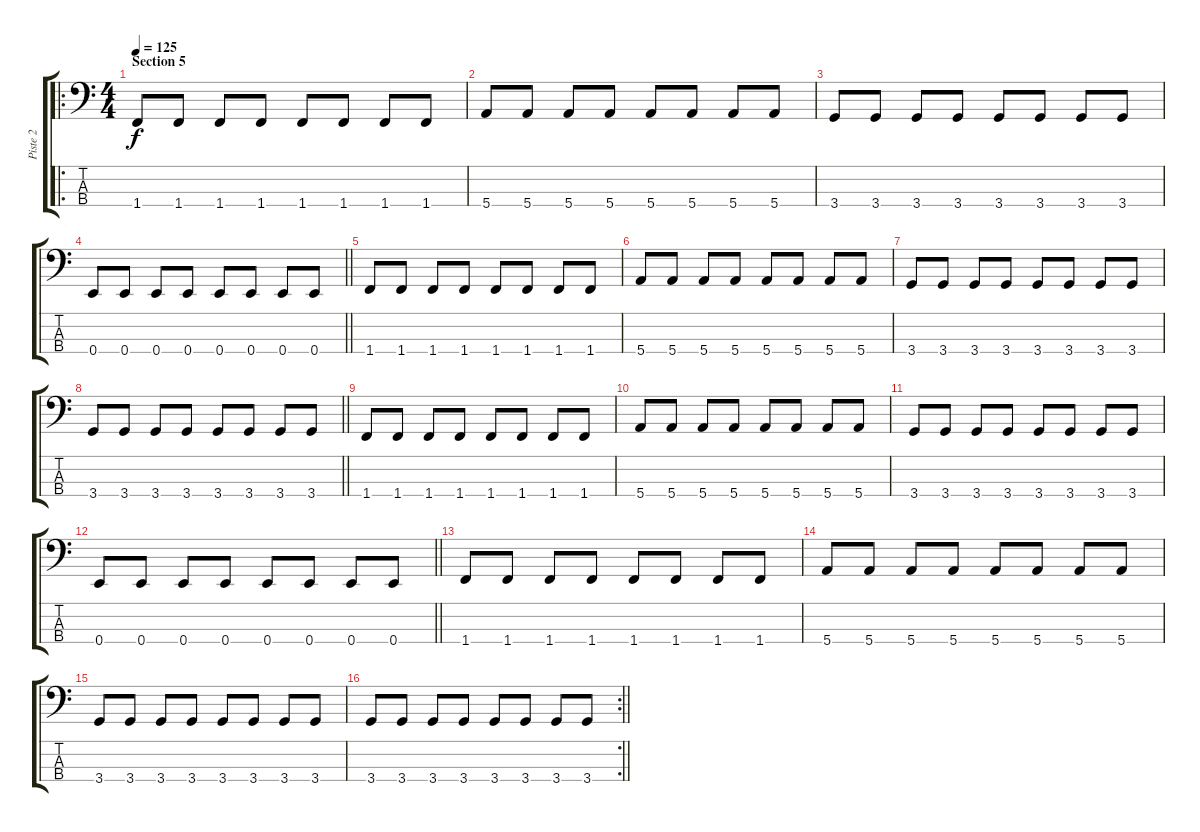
\track ("Piste 2" "Piste 2") {instrument electricbassfinger}
\staff {score tabs}
\tuning (G2 D2 A1 E1) {hide}
\ro
\ts (4 4)
\section ("" "Section 5")
\tempo 125
\clef f4
\ks c
1.4.8{dy f} 1.4.8 1.4.8 1.4.8 1.4.8 1.4.8 1.4.8 1.4.8 |
5.4.8 5.4.8 5.4.8 5.4.8 5.4.8 5.4.8 5.4.8 5.4.8 |
3.4.8 3.4.8 3.4.8 3.4.8 3.4.8 3.4.8 3.4.8 3.4.8 |
\barLineRight lightlight
0.4.8 0.4.8 0.4.8 0.4.8 0.4.8 0.4.8 0.4.8 0.4.8 |
1.4.8 1.4.8 1.4.8 1.4.8 1.4.8 1.4.8 1.4.8 1.4.8 |
5.4.8 5.4.8 5.4.8 5.4.8 5.4.8 5.4.8 5.4.8 5.4.8 |
3.4.8 3.4.8 3.4.8 3.4.8 3.4.8 3.4.8 3.4.8 3.4.8 |
\barLineRight lightlight
3.4.8 3.4.8 3.4.8 3.4.8 3.4.8 3.4.8 3.4.8 3.4.8 |
1.4.8 1.4.8 1.4.8 1.4.8 1.4.8 1.4.8 1.4.8 1.4.8 |
5.4.8 5.4.8 5.4.8 5.4.8 5.4.8 5.4.8 5.4.8 5.4.8 |
3.4.8 3.4.8 3.4.8 3.4.8 3.4.8 3.4.8 3.4.8 3.4.8 |
\barLineRight lightlight
0.4.8 0.4.8 0.4.8 0.4.8 0.4.8 0.4.8 0.4.8 0.4.8 |
1.4.8 1.4.8 1.4.8 1.4.8 1.4.8 1.4.8 1.4.8 1.4.8 |
5.4.8 5.4.8 5.4.8 5.4.8 5.4.8 5.4.8 5.4.8 5.4.8 |
3.4.8 3.4.8 3.4.8 3.4.8 3.4.8 3.4.8 3.4.8 3.4.8 |
\rc 2
\barLineRight lightlight
3.4.8 3.4.8 3.4.8 3.4.8 3.4.8 3.4.8 3.4.8 3.4.8
